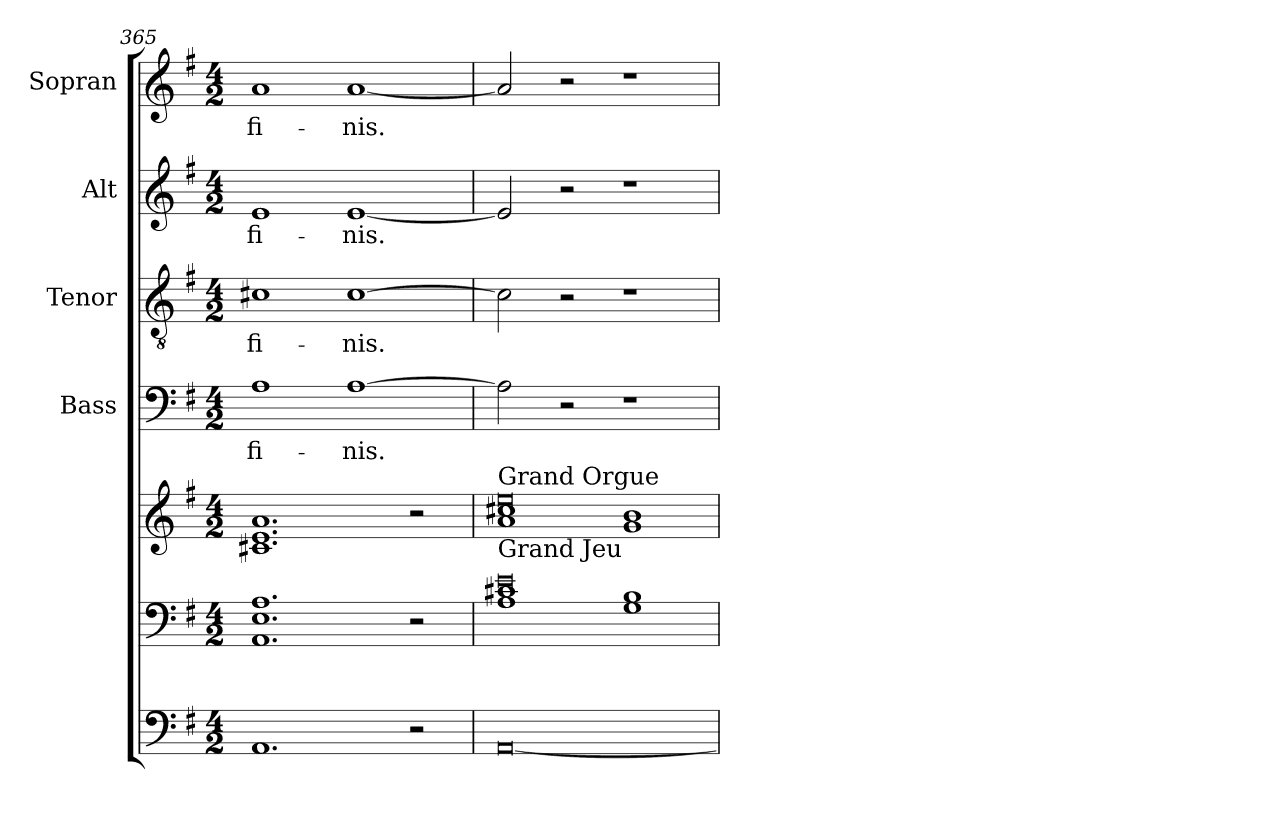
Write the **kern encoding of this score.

**kern	**kern	**kern	**kern	**text	**kern	**text	**kern	**text	**kern	**text
*part6	*part5	*part5	*part4	*part4	*part3	*part3	*part2	*part2	*part1	*part1
*staff7	*staff6	*staff5	*staff4	*staff4	*staff3	*staff3	*staff2	*staff2	*staff1	*staff1
*	*	*	*I"Bass	*	*I"Tenor	*	*I"Alt	*	*I"Sopran	*
*	*	*	*I'B.	*	*I'T.	*	*I'A.	*	*I'S.	*
*clefF4	*clefF4	*clefG2	*clefF4	*	*clefGv2	*	*clefG2	*	*clefG2	*
*k[f#]	*k[f#]	*k[f#]	*k[f#]	*	*k[f#]	*	*k[f#]	*	*k[f#]	*
*G:	*G:	*G:	*G:	*	*G:	*	*G:	*	*G:	*
*M4/2	*M4/2	*M4/2	*M4/2	*	*M4/2	*	*M4/2	*	*M4/2	*
=365	=365	=365	=365	=365	=365	=365	=365	=365	=365	=365
!	!	!	!	!LO:LY:b	!	!LO:LY:b	!	!LO:LY:b	!	!LO:LY:b
1.AA	1.AA 1.E 1.A	1.c#X 1.e 1.a	1A	fi-	1c#X	fi-	1e	fi-	1a	fi-
!	!	!	!	!LO:LY:b	!	!LO:LY:b	!	!LO:LY:b	!	!LO:LY:b
.	.	.	[1A	-nis.	[1c#	-nis.	[1e	-nis.	[1a	-nis.
2r	2r	2r	.	.	.	.	.	.	.	.
=366	=366	=366	=366	=366	=366	=366	=366	=366	=366	=366
*	*^	*^	*	*	*	*	*	*	*	*
!	!	!	!LO:TX:b:t=Grand Jeu	!	!	!	!	!	!	!	!	!
!	!	!	!LO:TX:a:t=Grand Orgue	!	!	!	!	!	!	!	!	!
[0AA	0e	1A 1c#X	0ee	1a 1cc#X	2A\]	.	2c#\]	.	2e/]	.	2a/]	.
.	.	.	.	.	2r	.	2r	.	2r	.	2r	.
.	.	1G 1B	.	1g 1b	1r	.	1r	.	1r	.	1r	.
*	*v	*v	*	*	*	*	*	*	*	*	*	*
*	*	*v	*v	*	*	*	*	*	*	*	*
=	=	=	=	=	=	=	=	=	=	=
*-	*-	*-	*-	*-	*-	*-	*-	*-	*-	*-
